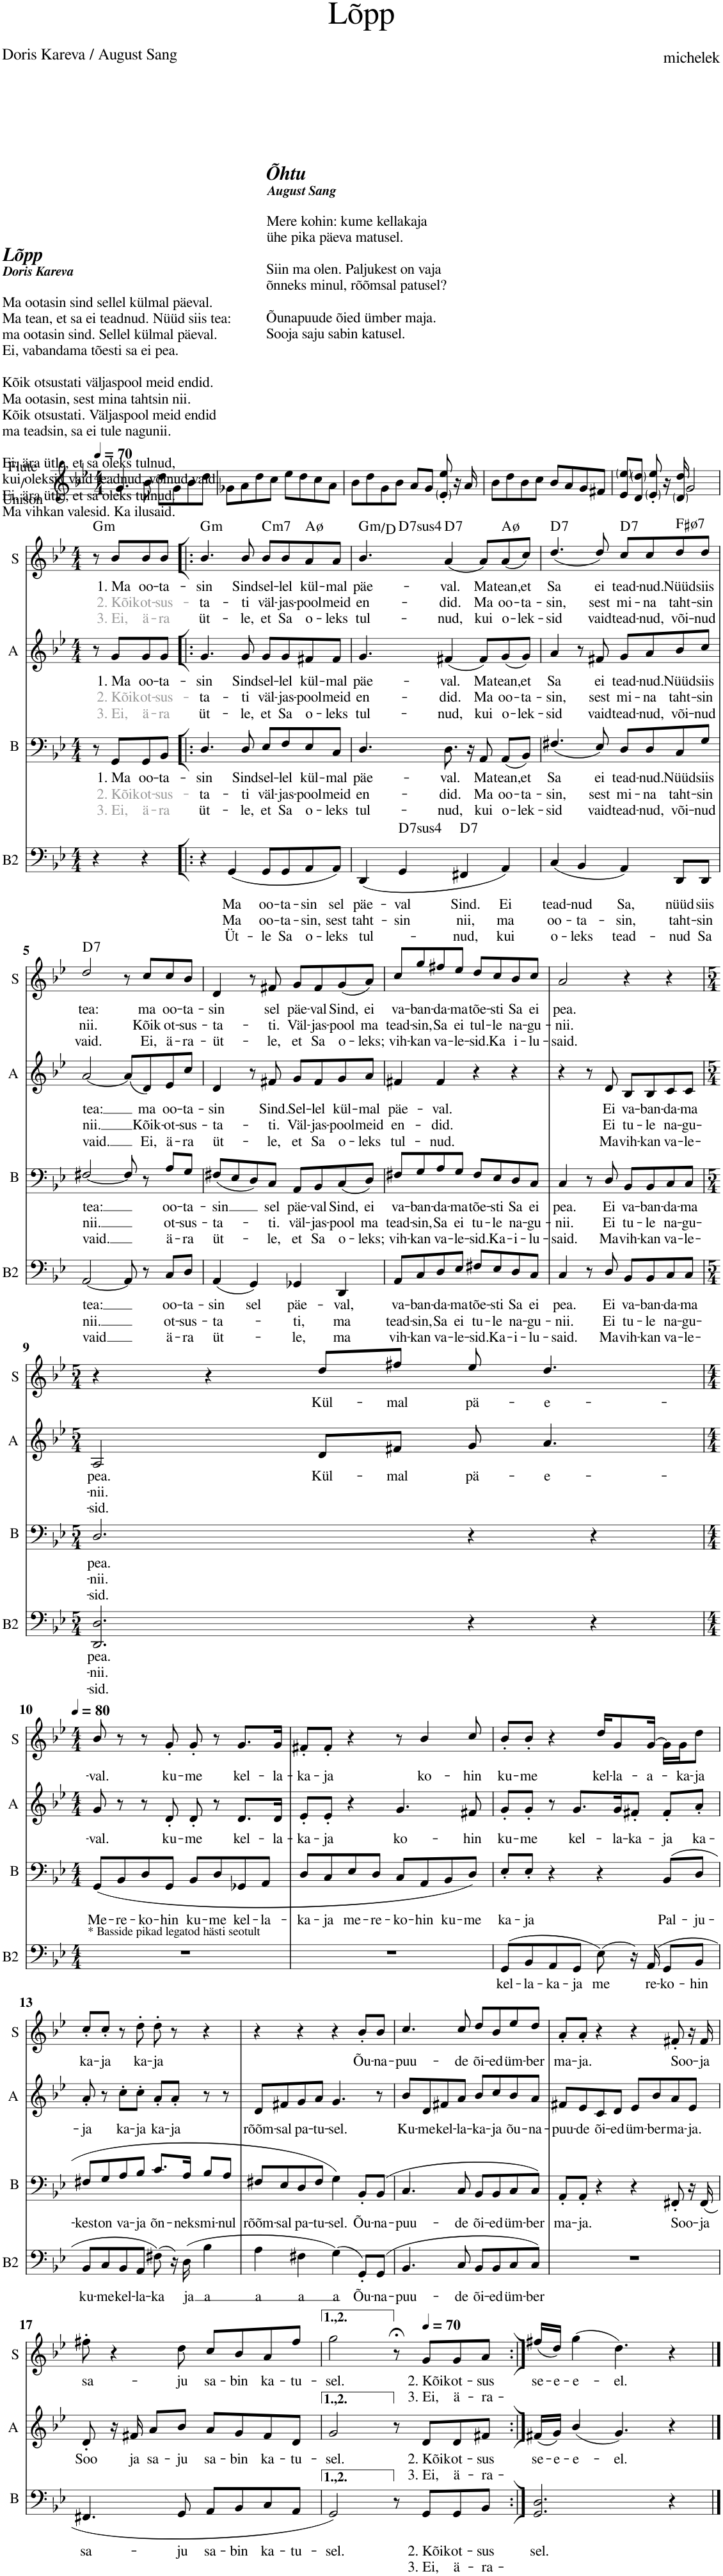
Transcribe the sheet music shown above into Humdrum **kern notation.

**kern	**text	**text	**text	**harte	**kern	**text	**text	**text	**kern	**text	**text	**text	**kern	**text	**text	**text	**harte
*part4	*part4	*part4	*part4	*part4	*part3	*part3	*part3	*part3	*part2	*part2	*part2	*part2	*part1	*part1	*part1	*part1	*part1
*staff4	*staff4	*staff4	*staff4	*	*staff3	*staff3	*staff3	*staff3	*staff2	*staff2	*staff2	*staff2	*staff1	*staff1	*staff1	*staff1	*
*I"B2	*	*	*	*	*I"B	*	*	*	*I"A	*	*	*	*I"Flute / Unison	*	*	*	*
*I'B2	*	*	*	*	*I'B	*	*	*	*I'A	*	*	*	*	*	*	*	*
*stria5	*	*	*	*	*stria5	*	*	*	*stria5	*	*	*	*	*	*	*	*
*clefF4	*	*	*	*	*clefF4	*	*	*	*clefG2	*	*	*	*clefG2	*	*	*	*
*	*	*	*	*	*	*	*	*	*Trd1c2	*	*	*	*	*	*	*	*
*k[b-e-]	*	*	*	*	*k[b-e-]	*	*	*	*k[b-e-]	*	*	*	*k[b-e-]	*	*	*	*
*M4/4	*	*	*	*	*M4/4	*	*	*	*M4/4	*	*	*	*M4/4	*	*	*	*
*MM70	*	*	*	*	*MM70	*	*	*	*MM70	*	*	*	*MM70	*	*	*	*
=1	=1	=1	=1	=1	=1	=1	=1	=1	=1	=1	=1	=1	=1	=1	=1	=1	=1
1r	.	.	.	.	1r	.	.	.	1r	.	.	.	4.g/	.	.	.	.
.	.	.	.	.	.	.	.	.	.	.	.	.	8b-\	.	.	.	.
.	.	.	.	.	.	.	.	.	.	.	.	.	8dd\L	.	.	.	.
.	.	.	.	.	.	.	.	.	.	.	.	.	8g\	.	.	.	.
.	.	.	.	.	.	.	.	.	.	.	.	.	8b-\	.	.	.	.
.	.	.	.	.	.	.	.	.	.	.	.	.	8dd\J	.	.	.	.
=2	=2	=2	=2	=2	=2	=2	=2	=2	=2	=2	=2	=2	=2	=2	=2	=2	=2
1r	.	.	.	.	1r	.	.	.	1r	.	.	.	8g-X\L	.	.	.	.
.	.	.	.	.	.	.	.	.	.	.	.	.	8a\	.	.	.	.
.	.	.	.	.	.	.	.	.	.	.	.	.	8dd\	.	.	.	.
.	.	.	.	.	.	.	.	.	.	.	.	.	8cc\J	.	.	.	.
.	.	.	.	.	.	.	.	.	.	.	.	.	8ee-\L	.	.	.	.
.	.	.	.	.	.	.	.	.	.	.	.	.	8dd\	.	.	.	.
.	.	.	.	.	.	.	.	.	.	.	.	.	8cc\	.	.	.	.
.	.	.	.	.	.	.	.	.	.	.	.	.	8a\J	.	.	.	.
=3	=3	=3	=3	=3	=3	=3	=3	=3	=3	=3	=3	=3	=3	=3	=3	=3	=3
1r	.	.	.	.	1r	.	.	.	1r	.	.	.	8b-\L	.	.	.	.
.	.	.	.	.	.	.	.	.	.	.	.	.	8dd\	.	.	.	.
.	.	.	.	.	.	.	.	.	.	.	.	.	8g\	.	.	.	.
.	.	.	.	.	.	.	.	.	.	.	.	.	8b-\J	.	.	.	.
.	.	.	.	.	.	.	.	.	.	.	.	.	8a/L	.	.	.	.
.	.	.	.	.	.	.	.	.	.	.	.	.	8g/J	.	.	.	.
.	.	.	.	.	.	.	.	.	.	.	.	.	8e-/' 8ee-/'	.	.	.	.
.	.	.	.	.	.	.	.	.	.	.	.	.	16r	.	.	.	.
.	.	.	.	.	.	.	.	.	.	.	.	.	16a/	.	.	.	.
=4	=4	=4	=4	=4	=4	=4	=4	=4	=4	=4	=4	=4	=4	=4	=4	=4	=4
1r	.	.	.	.	1r	.	.	.	1r	.	.	.	8b-\L	.	.	.	.
.	.	.	.	.	.	.	.	.	.	.	.	.	8dd\	.	.	.	.
.	.	.	.	.	.	.	.	.	.	.	.	.	8b-\	.	.	.	.
.	.	.	.	.	.	.	.	.	.	.	.	.	8cc\J	.	.	.	.
.	.	.	.	.	.	.	.	.	.	.	.	.	8b-/L	.	.	.	.
.	.	.	.	.	.	.	.	.	.	.	.	.	8a/	.	.	.	.
.	.	.	.	.	.	.	.	.	.	.	.	.	8g/	.	.	.	.
.	.	.	.	.	.	.	.	.	.	.	.	.	8f#X/J	.	.	.	.
=5	=5	=5	=5	=5	=5	=5	=5	=5	=5	=5	=5	=5	=5	=5	=5	=5	=5
1r	.	.	.	.	1r	.	.	.	1r	.	.	.	8e-/ 8ee-/L	.	.	.	.
.	.	.	.	.	.	.	.	.	.	.	.	.	8d/ 8dd/J	.	.	.	.
.	.	.	.	.	.	.	.	.	.	.	.	.	8e-/' 8ee-/'	.	.	.	.
.	.	.	.	.	.	.	.	.	.	.	.	.	16r	.	.	.	.
.	.	.	.	.	.	.	.	.	.	.	.	.	16d/ 16dd/	.	.	.	.
.	.	.	.	.	.	.	.	.	.	.	.	.	2g/	.	.	.	.
!!LO:LB:g=z
=1	=1	=1	=1	=1	=1	=1	=1	=1	=1	=1	=1	=1	=1	=1	=1	=1	=1
*M4/4	*	*	*	*	*M4/4	*	*	*	*M4/4	*	*	*	*M4/4	*	*	*	*
!	!	!	!	!	!	!	!	!	!	!	!	!	!	!	!	!	!LO:H:kt=m
4r	.	.	.	.	8r	.	.	.	8r	.	.	.	8r	.	.	.	G:min
!	!	!	!	!	!	!LO:LY:b	!LO:LY:b:color=#999999	!LO:LY:b:color=#999999	!	!LO:LY:b	!LO:LY:b:color=#999999	!LO:LY:b:color=#999999	!	!LO:LY:b	!LO:LY:b:color=#999999	!LO:LY:b:color=#999999	!
.	.	.	.	.	8GG/L	1. Ma	2. Kõik	3. Ei,	8g/L	1. Ma	2. Kõik	3. Ei,	8b-/L	1. Ma	2. Kõik	3. Ei,	.
!	!	!	!	!	!	!LO:LY:b	!LO:LY:b:color=#999999	!LO:LY:b:color=#999999	!	!LO:LY:b	!LO:LY:b:color=#999999	!LO:LY:b:color=#999999	!	!LO:LY:b	!LO:LY:b:color=#999999	!LO:LY:b:color=#999999	!
4r	.	.	.	.	8GG/	oo-	ot-	ä-	8g/	oo-	ot-	ä-	8b-/	oo-	ot-	ä-	.
!	!	!	!	!	!	!LO:LY:b	!LO:LY:b:color=#999999	!LO:LY:b:color=#999999	!	!LO:LY:b	!LO:LY:b:color=#999999	!LO:LY:b:color=#999999	!	!LO:LY:b	!LO:LY:b:color=#999999	!LO:LY:b:color=#999999	!
.	.	.	.	.	8BB-/J	-ta-	-sus-	-ra	8g/J	-ta-	-sus-	-ra	8b-/J	-ta-	-sus-	-ra	.
=2!|:	=2!|:	=2!|:	=2!|:	=2!|:	=2!|:	=2!|:	=2!|:	=2!|:	=2!|:	=2!|:	=2!|:	=2!|:	=2!|:	=2!|:	=2!|:	=2!|:	=2!|:
!	!	!	!	!	!	!LO:LY:b	!LO:LY:b	!LO:LY:b	!	!LO:LY:b	!LO:LY:b	!LO:LY:b	!	!LO:LY:b	!LO:LY:b	!LO:LY:b	!LO:H:kt=m
4r	.	.	.	.	4.D/	-sin	-ta-	üt-	4.g/	-sin	-ta-	üt-	4.b-/	-sin	-ta-	üt-	G:min
!	!LO:LY:b	!LO:LY:b	!LO:LY:b	!	!	!	!	!	!	!	!	!	!	!	!	!	!
(4GG/	Ma	-Ma	Üt-	.	.	.	.	.	.	.	.	.	.	.	.	.	.
!	!	!	!	!	!	!LO:LY:b	!LO:LY:b	!LO:LY:b	!	!LO:LY:b	!LO:LY:b	!LO:LY:b	!	!LO:LY:b	!LO:LY:b	!LO:LY:b	!
.	.	.	.	.	8D/	Sind	-ti	-le,	8g/	Sind	-ti	-le,	8b-/	Sind	-ti	-le,	.
!	!LO:LY:b	!LO:LY:b	!LO:LY:b	!	!	!LO:LY:b	!LO:LY:b	!LO:LY:b	!	!LO:LY:b	!LO:LY:b	!LO:LY:b	!	!LO:LY:b	!LO:LY:b	!LO:LY:b	!LO:H:kt=m7
8GG/L	oo-	oo-	-le	.	8E-/L	sel-	väl-	et	8g/L	sel-	väl-	et	8b-/L	sel-	väl-	et	C:min7
!	!LO:LY:b	!LO:LY:b	!LO:LY:b	!	!	!LO:LY:b	!LO:LY:b	!LO:LY:b	!	!LO:LY:b	!LO:LY:b	!LO:LY:b	!	!LO:LY:b	!LO:LY:b	!LO:LY:b	!
8GG/	-ta-	-ta-	Sa	.	8F/	-lel	-jas-	Sa	8g/	-lel	-jas-	Sa	8b-/	-lel	-jas-	Sa	.
!	!LO:LY:b	!LO:LY:b	!LO:LY:b	!	!	!LO:LY:b	!LO:LY:b	!LO:LY:b	!	!LO:LY:b	!LO:LY:b	!LO:LY:b	!	!LO:LY:b	!LO:LY:b	!LO:LY:b	!
8AA/	-sin	-sin,	o-	.	8E-/	kül-	-pool	o-	8f#X/	kül-	-pool	o-	8a/	kül-	-pool	o-	A:hdim7
!	!LO:LY:b	!LO:LY:b	!LO:LY:b	!	!	!LO:LY:b	!LO:LY:b	!LO:LY:b	!	!LO:LY:b	!LO:LY:b	!LO:LY:b	!	!LO:LY:b	!LO:LY:b	!LO:LY:b	!
8AA/J)	sel	sest	-leks	.	8C/J	-mal	meid	-leks	8f#/J	-mal	meid	-leks	8a/J	-mal	meid	-leks	.
=3	=3	=3	=3	=3	=3	=3	=3	=3	=3	=3	=3	=3	=3	=3	=3	=3	=3
!	!LO:LY:b	!LO:LY:b	!LO:LY:b	!	!	!LO:LY:b	!LO:LY:b	!LO:LY:b	!	!LO:LY:b	!LO:LY:b	!LO:LY:b	!	!LO:LY:b	!LO:LY:b	!LO:LY:b	!LO:H:kt=m
*	*	*	*	*	*	*	*	*	*	*	*	*	*^	*	*	*	*
(4DD/	päe-	taht-	tul-	.	4.D/	päe-	en-	tul-	4.g/	päe-	en-	tul-	4.b-/	4ryy	päe-	en-	tul-	G:min/5
!	!LO:LY:b	!LO:LY:b	!	!LO:H:kt=74	!	!	!	!	!	!	!	!	!	!	!	!	!	!LO:H:kt=74
4GG/	-val	-sin	.	D:sus4(7)	.	.	.	.	.	.	.	.	.	2.ryy	.	.	.	D:sus4(7)
!	!	!	!	!	!	!LO:LY:b	!LO:LY:b	!LO:LY:b	!	!LO:LY:b	!LO:LY:b	!LO:LY:b	!	!	!LO:LY:b	!LO:LY:b	!LO:LY:b	!LO:H:kt=7
.	.	.	.	.	8.D\	-val.	-did.	-nud,	(4f#X/	-val.	-did.	-nud,	(4a/	.	-val.	-did.	-nud,	D:7
!	!LO:LY:b	!LO:LY:b	!LO:LY:b	!LO:H:kt=7	!	!	!	!	!	!	!	!	!	!	!	!	!	!
4FF#X/	Sind.	nii,	-nud,	D:7	.	.	.	.	.	.	.	.	.	.	.	.	.	.
.	.	.	.	.	16r	.	.	.	.	.	.	.	.	.	.	.	.	.
!	!	!	!	!	!	!LO:LY:b	!LO:LY:b	!LO:LY:b	!	!LO:LY:b	!LO:LY:b	!LO:LY:b	!	!	!LO:LY:b	!LO:LY:b	!LO:LY:b	!
.	.	.	.	.	8AA/	Ma	Ma	kui	8f#/L)	Ma	Ma	kui	8a/L)	.	Ma	Ma	kui	.
!	!LO:LY:b	!LO:LY:b	!LO:LY:b	!	!	!LO:LY:b	!LO:LY:b	!LO:LY:b	!	!LO:LY:b	!LO:LY:b	!LO:LY:b	!	!	!LO:LY:b	!LO:LY:b	!LO:LY:b	!
4AA/)	Ei	ma	kui	.	(8AA/L	tean,	oo-	o-	(8g/	tean,	oo-	o-	(8a/	.	tean,	oo-	o-	A:hdim7
!	!	!	!	!	!	!LO:LY:b	!LO:LY:b	!LO:LY:b	!	!LO:LY:b	!LO:LY:b	!LO:LY:b	!	!	!LO:LY:b	!LO:LY:b	!LO:LY:b	!
.	.	.	.	.	8BB-/J)	et	-ta-	-lek-	8g/J)	et	-ta-	-lek-	8cc/J)	.	et	-ta-	-lek-	.
=4	=4	=4	=4	=4	=4	=4	=4	=4	=4	=4	=4	=4	=4	=4	=4	=4	=4	=4
!	!LO:LY:b	!LO:LY:b	!LO:LY:b	!	!	!LO:LY:b	!LO:LY:b	!LO:LY:b	!	!LO:LY:b	!LO:LY:b	!LO:LY:b	!	!	!LO:LY:b	!LO:LY:b	!LO:LY:b	!LO:H:kt=7
*	*	*	*	*	*	*	*	*	*	*	*	*	*v	*v	*	*	*	*
(4C/	tead-	oo-	o-	.	(4.F#X/	Sa	-sin,	-sid	4a/	Sa	-sin,	-sid	(4.dd/	Sa	-sin,	-sid	D:7
!	!LO:LY:b	!LO:LY:b	!LO:LY:b	!	!	!	!	!	!	!	!	!	!	!	!	!	!
4BB-/	-nud	-ta-	-leks	.	.	.	.	.	8r	.	.	.	.	.	.	.	.
!	!	!	!	!	!	!LO:LY:b	!LO:LY:b	!LO:LY:b	!	!LO:LY:b	!LO:LY:b	!LO:LY:b	!	!LO:LY:b	!LO:LY:b	!LO:LY:b	!
.	.	.	.	.	8E-/)	ei	sest	vaid	8f#X/	ei	sest	vaid	8dd/)	ei	sest	vaid	.
!	!LO:LY:b	!LO:LY:b	!LO:LY:b	!	!	!LO:LY:b	!LO:LY:b	!LO:LY:b	!	!LO:LY:b	!LO:LY:b	!LO:LY:b	!	!LO:LY:b	!LO:LY:b	!LO:LY:b	!LO:H:kt=7
4AA/)	Sa,	-sin,	tead-	.	8D/L	tead-	mi-	tead-	8g/L	tead-	mi-	tead-	8cc/L	tead-	mi-	tead-	D:7
!	!	!	!	!	!	!LO:LY:b	!LO:LY:b	!LO:LY:b	!	!LO:LY:b	!LO:LY:b	!LO:LY:b	!	!LO:LY:b	!LO:LY:b	!LO:LY:b	!
.	.	.	.	.	8D/	-nud.	-na	-nud,	8a/	-nud.	-na	-nud,	8cc/	-nud.	-na	-nud,	.
!	!LO:LY:b	!LO:LY:b	!LO:LY:b	!	!	!LO:LY:b	!LO:LY:b	!LO:LY:b	!	!LO:LY:b	!LO:LY:b	!LO:LY:b	!	!LO:LY:b	!LO:LY:b	!LO:LY:b	!LO:H:kt=7
8DD/L	nüüd	taht-	-nud	.	8C/	Nüüd	taht-	või-	8b-/	Nüüd	taht-	või-	8dd/	Nüüd	taht-	või-	F#:hdim7
!	!LO:LY:b	!LO:LY:b	!LO:LY:b	!	!	!LO:LY:b	!LO:LY:b	!LO:LY:b	!	!LO:LY:b	!LO:LY:b	!LO:LY:b	!	!LO:LY:b	!LO:LY:b	!LO:LY:b	!
8DD/J	siis	-sin	Sa	.	8G/J	siis	-sin	-nud	8cc/J	siis	-sin	-nud	8dd/J	siis	-sin	-nud	.
!!LO:LB:g=z
=5	=5	=5	=5	=5	=5	=5	=5	=5	=5	=5	=5	=5	=5	=5	=5	=5	=5
!	!LO:LY:b	!LO:LY:b	!LO:LY:b	!	!	!LO:LY:b	!LO:LY:b	!LO:LY:b	!	!LO:LY:b	!LO:LY:b	!LO:LY:b	!	!LO:LY:b	!LO:LY:b	!LO:LY:b	!LO:H:kt=7
[2AA/	tea:	nii.	vaid	.	[2F#X/	tea:	nii.	vaid.	[2a/	tea:	nii.	vaid.	2dd/	tea:	nii.	vaid.	D:7
8AA/]	.	.	.	.	8F#/]	.	.	.	(8a/L]	.	.	.	8r	.	.	.	.
!	!	!	!	!	!	!	!	!	!	!LO:LY:b	!LO:LY:b	!LO:LY:b	!	!LO:LY:b	!LO:LY:b	!LO:LY:b	!
8r	.	.	.	.	8r	.	.	.	8d/)	ma	Kõik-	Ei,	8cc/L	ma	Kõik	Ei,	.
!	!LO:LY:b	!LO:LY:b	!LO:LY:b	!	!	!LO:LY:b	!LO:LY:b	!LO:LY:b	!	!LO:LY:b	!LO:LY:b	!LO:LY:b	!	!LO:LY:b	!LO:LY:b	!LO:LY:b	!
8C/L	oo-	ot-	ä-	.	8A/L	oo-	ot-	ä-	8e-/	oo-	-ot-	ä-	8cc/	oo-	ot-	ä-	.
!	!LO:LY:b	!LO:LY:b	!LO:LY:b	!	!	!LO:LY:b	!LO:LY:b	!LO:LY:b	!	!LO:LY:b	!LO:LY:b	!LO:LY:b	!	!LO:LY:b	!LO:LY:b	!LO:LY:b	!
8D/J	-ta-	-sus-	-ra	.	8G/J	-ta-	-sus-	-ra	8cc/J	-ta-	-sus-	-ra	8b-/J	-ta-	-sus-	-ra-	.
=6	=6	=6	=6	=6	=6	=6	=6	=6	=6	=6	=6	=6	=6	=6	=6	=6	=6
!	!LO:LY:b	!LO:LY:b	!LO:LY:b	!	!	!LO:LY:b	!LO:LY:b	!LO:LY:b	!	!LO:LY:b	!LO:LY:b	!LO:LY:b	!	!LO:LY:b	!LO:LY:b	!LO:LY:b	!
(4AA/	-sin	-ta-	-üt-	.	(8F#X/L	-sin	-ta-	-üt-	4d/	-sin	-ta-	üt-	4d/	-sin	-ta-	-üt-	.
.	.	.	.	.	8E-/	.	.	.	.	.	.	.	.	.	.	.	.
!	!LO:LY:b	!	!	!	!	!	!	!	!	!	!	!	!	!	!	!	!
4GG/)	sel	.	.	.	8D/)	.	.	.	8r	.	.	.	8r	.	.	.	.
!	!	!	!	!	!	!LO:LY:b	!LO:LY:b	!LO:LY:b	!	!LO:LY:b	!LO:LY:b	!LO:LY:b	!	!LO:LY:b	!LO:LY:b	!LO:LY:b	!
.	.	.	.	.	8C/J	sel	-ti.	-le,	8f#X/	Sind.	-ti.	-le,	8f#X/	sel	-ti.	-le,	.
!	!LO:LY:b	!LO:LY:b	!LO:LY:b	!	!	!LO:LY:b	!LO:LY:b	!LO:LY:b	!	!LO:LY:b	!LO:LY:b	!LO:LY:b	!	!LO:LY:b	!LO:LY:b	!LO:LY:b	!
4GG-X/	päe-	ti,	le,	.	8AA/L	päe-	väl-	et	8g/L	Sel-	Väl-	et	8g/L	päe-	Väl-	et	.
!	!	!	!	!	!	!LO:LY:b	!LO:LY:b	!LO:LY:b	!	!LO:LY:b	!LO:LY:b	!LO:LY:b	!	!LO:LY:b	!LO:LY:b	!LO:LY:b	!
.	.	.	.	.	8BB-/	-val	-jas-	Sa	8f#/	-lel	-jas-	Sa	8f#/	-val	-jas-	Sa	.
!	!LO:LY:b	!LO:LY:b	!LO:LY:b	!	!	!LO:LY:b	!LO:LY:b	!LO:LY:b	!	!LO:LY:b	!LO:LY:b	!LO:LY:b	!	!LO:LY:b	!LO:LY:b	!LO:LY:b	!
4DD/	val,	ma	ma	.	(8C/	Sind,	-pool	o-	8g/	kül-	-pool	o-	(8g/	Sind,	-pool	o-	.
!	!	!	!	!	!	!LO:LY:b	!LO:LY:b	!LO:LY:b	!	!LO:LY:b	!LO:LY:b	!LO:LY:b	!	!LO:LY:b	!LO:LY:b	!LO:LY:b	!
.	.	.	.	.	8D/J)	ei	ma	-leks;	8a/J	-mal	meid	-leks	8a/J)	ei	ma	-leks;	.
=7	=7	=7	=7	=7	=7	=7	=7	=7	=7	=7	=7	=7	=7	=7	=7	=7	=7
!	!LO:LY:b	!LO:LY:b	!LO:LY:b	!	!	!LO:LY:b	!LO:LY:b	!LO:LY:b	!	!LO:LY:b	!LO:LY:b	!LO:LY:b	!	!LO:LY:b	!LO:LY:b	!LO:LY:b	!
8AA/L	va-	tead-	vih-	.	8F#X/L	va-	tead-	vih-	4f#X/	päe-	en-	tul-	8cc/L	va-	tead-	vih-	.
!	!LO:LY:b	!LO:LY:b	!LO:LY:b	!	!	!LO:LY:b	!LO:LY:b	!LO:LY:b	!	!	!	!	!	!LO:LY:b	!LO:LY:b	!LO:LY:b	!
8C/	-ban-	-sin,	-kan	.	8G/	-ban-	-sin,	-kan	.	.	.	.	8gg/	-ban-	-sin,	-kan	.
!	!LO:LY:b	!LO:LY:b	!LO:LY:b	!	!	!LO:LY:b	!LO:LY:b	!LO:LY:b	!	!LO:LY:b	!LO:LY:b	!LO:LY:b	!	!LO:LY:b	!LO:LY:b	!LO:LY:b	!
8D/	-da-	Sa	va-	.	8A/	-da-	Sa	va-	4f#/	-val.	did.	-nud.	8ff#X/	-da-	Sa	va-	.
!	!LO:LY:b	!LO:LY:b	!LO:LY:b	!	!	!LO:LY:b	!LO:LY:b	!LO:LY:b	!	!	!	!	!	!LO:LY:b	!LO:LY:b	!LO:LY:b	!
8E-/J	-ma	ei	-le-	.	8G/J	-ma	ei	-le-	.	.	.	.	8ee-/J	-ma	ei	-le-	.
!	!LO:LY:b	!LO:LY:b	!LO:LY:b	!	!	!LO:LY:b	!LO:LY:b	!LO:LY:b	!	!	!	!	!	!LO:LY:b	!LO:LY:b	!LO:LY:b	!
8F#X/L	tõe-	tu-	-sid.	.	8F#/L	tõe-	tu-	-sid.	4r	.	.	.	8dd/L	tõe-	tul-	-sid.	.
!	!LO:LY:b	!LO:LY:b	!LO:LY:b	!	!	!LO:LY:b	!LO:LY:b	!LO:LY:b	!	!	!	!	!	!LO:LY:b	!LO:LY:b	!LO:LY:b	!
8E-/	-sti	-le	Ka-	.	8E-/	-sti	-le	Ka-	.	.	.	.	8cc/	-sti	-le	Ka	.
!	!LO:LY:b	!LO:LY:b	!LO:LY:b	!	!	!LO:LY:b	!LO:LY:b	!LO:LY:b	!	!	!	!	!	!LO:LY:b	!LO:LY:b	!LO:LY:b	!
8D/	Sa	na-	-i-	.	8D/	Sa	na-	-i-	4r	.	.	.	8b-/	Sa	na-	i-	.
!	!LO:LY:b	!LO:LY:b	!LO:LY:b	!	!	!LO:LY:b	!LO:LY:b	!LO:LY:b	!	!	!	!	!	!LO:LY:b	!LO:LY:b	!LO:LY:b	!
8C/J	ei	-gu-	-lu-	.	8C/J	ei	-gu-	-lu-	.	.	.	.	8cc/J	ei	-gu-	-lu-	.
=8	=8	=8	=8	=8	=8	=8	=8	=8	=8	=8	=8	=8	=8	=8	=8	=8	=8
!	!LO:LY:b	!LO:LY:b	!LO:LY:b	!	!	!LO:LY:b	!LO:LY:b	!LO:LY:b	!	!	!	!	!	!LO:LY:b	!LO:LY:b	!LO:LY:b	!
4C/	pea.	-nii.	-said.	.	4C/	pea.	-nii.	-said.	4r	.	.	.	2a/	pea.	-nii.	-said.	.
8r	.	.	.	.	8r	.	.	.	8r	.	.	.	.	.	.	.	.
!	!LO:LY:b	!LO:LY:b	!LO:LY:b	!	!	!LO:LY:b	!LO:LY:b	!LO:LY:b	!	!LO:LY:b	!LO:LY:b	!LO:LY:b	!	!	!	!	!
8D/	Ei	Ei	Ma	.	8D/	Ei	Ei	Ma	8d/	Ei	Ei	Ma	.	.	.	.	.
!	!LO:LY:b	!LO:LY:b	!LO:LY:b	!	!	!LO:LY:b	!LO:LY:b	!LO:LY:b	!	!LO:LY:b	!LO:LY:b	!LO:LY:b	!	!	!	!	!
8BB-/L	va-	tu-	vih-	.	8BB-/L	va-	tu-	vih-	8B-/L	va-	tu-	vih-	4r	.	.	.	.
!	!LO:LY:b	!LO:LY:b	!LO:LY:b	!	!	!LO:LY:b	!LO:LY:b	!LO:LY:b	!	!LO:LY:b	!LO:LY:b	!LO:LY:b	!	!	!	!	!
8BB-/	-ban-	-le	-kan	.	8BB-/	-ban-	-le	-kan	8B-/	-ban-	-le	-kan	.	.	.	.	.
!	!LO:LY:b	!LO:LY:b	!LO:LY:b	!	!	!LO:LY:b	!LO:LY:b	!LO:LY:b	!	!LO:LY:b	!LO:LY:b	!LO:LY:b	!	!	!	!	!
8C/	-da-	na-	va-	.	8C/	-da-	na-	va-	8c/	-da-	na-	va-	4r	.	.	.	.
!	!LO:LY:b	!LO:LY:b	!LO:LY:b	!	!	!LO:LY:b	!LO:LY:b	!LO:LY:b	!	!LO:LY:b	!LO:LY:b	!LO:LY:b	!	!	!	!	!
8C/J	-ma	-gu-	-le-	.	8C/J	-ma	-gu-	-le-	8c/J	-ma	-gu-	-le-	.	.	.	.	.
!!LO:LB:g=z
=9	=9	=9	=9	=9	=9	=9	=9	=9	=9	=9	=9	=9	=9	=9	=9	=9	=9
*M5/4	*	*	*	*	*M5/4	*	*	*	*M5/4	*	*	*	*M5/4	*	*	*	*
!	!LO:LY:b	!LO:LY:b	!LO:LY:b	!	!	!LO:LY:b	!LO:LY:b	!LO:LY:b	!	!LO:LY:b	!LO:LY:b	!LO:LY:b	!	!	!	!	!
2.DD/ 2.D/	pea.	-nii.	-sid.	.	2.D/	pea.	-nii.	-sid.	2A/	pea.	-nii.	-sid.	4r	.	.	.	.
.	.	.	.	.	.	.	.	.	.	.	.	.	4r	.	.	.	.
!	!	!	!	!	!	!	!	!	!	!LO:LY:b	!	!	!	!LO:LY:b	!	!	!
.	.	.	.	.	.	.	.	.	8d/L	Kül-	.	.	8dd/L	Kül-	.	.	.
!	!	!	!	!	!	!	!	!	!	!LO:LY:b	!	!	!	!LO:LY:b	!	!	!
.	.	.	.	.	.	.	.	.	8f#X/J	-mal	.	.	8ff#X/J	-mal	.	.	.
!	!	!	!	!	!	!	!	!	!	!LO:LY:b	!	!	!	!LO:LY:b	!	!	!
4r	.	.	.	.	4r	.	.	.	8g/	pä-	.	.	8ee-/	pä-	.	.	.
!	!	!	!	!	!	!	!	!	!	!LO:LY:b	!	!	!	!LO:LY:b	!	!	!
.	.	.	.	.	.	.	.	.	4.a/	-e-	.	.	4.dd/	-e-	.	.	.
4r	.	.	.	.	4r	.	.	.	.	.	.	.	.	.	.	.	.
!!LO:LB:g=z
=10	=10	=10	=10	=10	=10	=10	=10	=10	=10	=10	=10	=10	=10	=10	=10	=10	=10
*M4/4	*	*	*	*	*M4/4	*	*	*	*M4/4	*	*	*	*M4/4	*	*	*	*
*	*	*	*	*	*	*	*	*	*	*	*	*	*MM80	*	*	*	*
!	!	!	!	!	!LO:TX:b:t=* Basside pikad legatod hästi seotult	!	!	!	!	!	!	!	!	!	!	!	!
!	!	!	!	!	!	!LO:LY:b	!	!	!	!LO:LY:b	!	!	!	!LO:LY:b	!	!	!
1r	.	.	.	.	(8GG/L	Me-	.	.	8g/	-val.	.	.	8b-/	-val.	.	.	.
!	!	!	!	!	!	!LO:LY:b	!	!	!	!	!	!	!	!	!	!	!
.	.	.	.	.	8BB-/	-re-	.	.	8r	.	.	.	8r	.	.	.	.
!	!	!	!	!	!	!LO:LY:b	!	!	!	!	!	!	!	!	!	!	!
.	.	.	.	.	8D/	-ko-	.	.	8r	.	.	.	8r	.	.	.	.
!	!	!	!	!	!	!LO:LY:b	!	!	!	!LO:LY:b	!	!	!	!LO:LY:b	!	!	!
.	.	.	.	.	8GG/J	-hin	.	.	8d'/	ku-	.	.	8g'/	ku-	.	.	.
!	!	!	!	!	!	!LO:LY:b	!	!	!	!LO:LY:b	!	!	!	!LO:LY:b	!	!	!
.	.	.	.	.	8BB-/L	ku-	.	.	8d'/	-me	.	.	8g'/	-me	.	.	.
!	!	!	!	!	!	!LO:LY:b	!	!	!	!	!	!	!	!	!	!	!
.	.	.	.	.	8D/	-me	.	.	8r	.	.	.	8r	.	.	.	.
!	!	!	!	!	!	!LO:LY:b	!	!	!	!LO:LY:b	!	!	!	!LO:LY:b	!	!	!
.	.	.	.	.	8GG-X/	kel-	.	.	8.d/L	kel-	.	.	8.g/L	kel-	.	.	.
!	!	!	!	!	!	!LO:LY:b	!	!	!	!	!	!	!	!	!	!	!
.	.	.	.	.	8AA/J	-la-	.	.	.	.	.	.	.	.	.	.	.
!	!	!	!	!	!	!	!	!	!	!LO:LY:b	!	!	!	!LO:LY:b	!	!	!
.	.	.	.	.	.	.	.	.	16d/Jk	-la-	.	.	16g/Jk	-la-	.	.	.
=11	=11	=11	=11	=11	=11	=11	=11	=11	=11	=11	=11	=11	=11	=11	=11	=11	=11
!	!	!	!	!	!	!LO:LY:b	!	!	!	!LO:LY:b	!	!	!	!LO:LY:b	!	!	!
1r	.	.	.	.	8D/L	-ka-	.	.	8e-'/L	-ka-	.	.	8f#X'/L	-ka-	.	.	.
!	!	!	!	!	!	!LO:LY:b	!	!	!	!LO:LY:b	!	!	!	!LO:LY:b	!	!	!
.	.	.	.	.	8C/	-ja	.	.	8e-'/J	-ja	.	.	8f#'/J	-ja	.	.	.
!	!	!	!	!	!	!LO:LY:b	!	!	!	!	!	!	!	!	!	!	!
.	.	.	.	.	8E-/	me-	.	.	4r	.	.	.	4r	.	.	.	.
!	!	!	!	!	!	!LO:LY:b	!	!	!	!	!	!	!	!	!	!	!
.	.	.	.	.	8D/J	-re-	.	.	.	.	.	.	.	.	.	.	.
!	!	!	!	!	!	!LO:LY:b	!	!	!	!LO:LY:b	!	!	!	!	!	!	!
.	.	.	.	.	8C/L	-ko-	.	.	4.g/	ko-	.	.	8r	.	.	.	.
!	!	!	!	!	!	!LO:LY:b	!	!	!	!	!	!	!	!LO:LY:b	!	!	!
.	.	.	.	.	8AA/	-hin	.	.	.	.	.	.	4b-/	ko-	.	.	.
!	!	!	!	!	!	!LO:LY:b	!	!	!	!	!	!	!	!	!	!	!
.	.	.	.	.	8BB-/	ku-	.	.	.	.	.	.	.	.	.	.	.
!	!	!	!	!	!	!LO:LY:b	!	!	!	!LO:LY:b	!	!	!	!LO:LY:b	!	!	!
.	.	.	.	.	8D/J)	-me	.	.	8f#X/	-hin	.	.	8cc/	-hin	.	.	.
=12	=12	=12	=12	=12	=12	=12	=12	=12	=12	=12	=12	=12	=12	=12	=12	=12	=12
!	!LO:LY:b	!	!	!	!	!LO:LY:b	!	!	!	!LO:LY:b	!	!	!	!LO:LY:b	!	!	!
(8GG/L	kel-	.	.	.	8E-'/L	ka-	.	.	8g'/L	ku-	.	.	8b-'/L	ku-	.	.	.
!	!LO:LY:b	!	!	!	!	!LO:LY:b	!	!	!	!LO:LY:b	!	!	!	!LO:LY:b	!	!	!
8BB-/	-la-	.	.	.	8E-'/J	-ja	.	.	8g'/J	-me	.	.	8b-'/J	-me	.	.	.
!	!LO:LY:b	!	!	!	!	!	!	!	!	!	!	!	!	!	!	!	!
8AA/	-ka-	.	.	.	4r	.	.	.	8r	.	.	.	4r	.	.	.	.
!	!LO:LY:b	!	!	!	!	!	!	!	!	!LO:LY:b	!	!	!	!	!	!	!
8GG/J	-ja	.	.	.	.	.	.	.	8.g/L	kel-	.	.	.	.	.	.	.
!	!LO:LY:b	!	!	!	!	!	!	!	!	!	!	!	!	!LO:LY:b	!	!	!
(8E-\)	me	.	.	.	4r	.	.	.	.	.	.	.	16dd/KL	kel-	.	.	.
!	!	!	!	!	!	!	!	!	!	!LO:LY:b	!	!	!	!LO:LY:b	!	!	!
.	.	.	.	.	.	.	.	.	16g/K	-la-	.	.	8g/	-la-	.	.	.
!	!	!	!	!	!	!	!	!	!	!LO:LY:b	!	!	!	!	!	!	!
16r)	.	.	.	.	.	.	.	.	8f#X'/J	-ka-	.	.	.	.	.	.	.
!	!LO:LY:b	!	!	!	!	!	!	!	!	!	!	!	!	!LO:LY:b	!	!	!
(>16AA/	re-	.	.	.	.	.	.	.	.	.	.	.	[16g/Jk	-a-	.	.	.
!	!LO:LY:b	!	!	!	!	!LO:LY:b	!	!	!	!LO:LY:b	!	!	!	!	!	!	!
8GG/L	-ko-	.	.	.	(8BB-/L	Pal-	.	.	8f#'/L	-ja	.	.	16g\LL]	.	.	.	.
!	!	!	!	!	!	!	!	!	!	!	!	!	!	!LO:LY:b	!	!	!
.	.	.	.	.	.	.	.	.	.	.	.	.	16g\J	-ka-	.	.	.
!	!LO:LY:b	!	!	!	!	!LO:LY:b	!	!	!	!LO:LY:b	!	!	!	!LO:LY:b	!	!	!
8BB-/J	-hin	.	.	.	8D/J	-ju-	.	.	8a'/J	ka-	.	.	8dd\J	-ja	.	.	.
!!LO:LB:g=z
=13	=13	=13	=13	=13	=13	=13	=13	=13	=13	=13	=13	=13	=13	=13	=13	=13	=13
!	!LO:LY:b	!	!	!	!	!LO:LY:b	!	!	!	!LO:LY:b	!	!	!	!LO:LY:b	!	!	!
8BB-/L	ku-	.	.	.	8F#X/L	-kest	.	.	8a'/	-ja	.	.	8cc'/L	ka-	.	.	.
!	!LO:LY:b	!	!	!	!	!LO:LY:b	!	!	!	!	!	!	!	!LO:LY:b	!	!	!
8C/	-me	.	.	.	8G/	on	.	.	8r	.	.	.	8cc'/J	-ja	.	.	.
!	!LO:LY:b	!	!	!	!	!LO:LY:b	!	!	!	!LO:LY:b	!	!	!	!	!	!	!
8BB-/	kel-	.	.	.	8A/	va-	.	.	8cc'\L	ka-	.	.	8r	.	.	.	.
!	!LO:LY:b	!	!	!	!	!LO:LY:b	!	!	!	!LO:LY:b	!	!	!	!LO:LY:b	!	!	!
8AA/J	-la-	.	.	.	8B-/J	-ja	.	.	8cc'\J	-ja	.	.	8dd'\	ka-	.	.	.
!	!LO:LY:b	!	!	!	!	!LO:LY:b	!	!	!	!LO:LY:b	!	!	!	!LO:LY:b	!	!	!
(8F#X\)	-ka	.	.	.	8.c/L	õn-	.	.	8a'/L	ka-	.	.	8dd'\	-ja	.	.	.
!	!	!	!	!	!	!	!	!	!	!LO:LY:b	!	!	!	!	!	!	!
16r)	.	.	.	.	.	.	.	.	8a'/J	-ja	.	.	8r	.	.	.	.
!	!LO:LY:b	!	!	!	!	!LO:LY:b	!	!	!	!	!	!	!	!	!	!	!
(16D\	ja	.	.	.	16A/Jk	-neks	.	.	.	.	.	.	.	.	.	.	.
!	!LO:LY:b	!	!	!	!	!LO:LY:b	!	!	!	!	!	!	!	!	!	!	!
4B-\	a	.	.	.	8B-/L	mi-	.	.	8r	.	.	.	4r	.	.	.	.
!	!	!	!	!	!	!LO:LY:b	!	!	!	!	!	!	!	!	!	!	!
.	.	.	.	.	8A/J	-nul	.	.	8r	.	.	.	.	.	.	.	.
=14	=14	=14	=14	=14	=14	=14	=14	=14	=14	=14	=14	=14	=14	=14	=14	=14	=14
!	!LO:LY:b	!	!	!	!	!LO:LY:b	!	!	!	!LO:LY:b	!	!	!	!	!	!	!
4A\	a	.	.	.	8F#X/L	rõõm-	.	.	8d/L	rõõm-	.	.	4r	.	.	.	.
!	!	!	!	!	!	!LO:LY:b	!	!	!	!LO:LY:b	!	!	!	!	!	!	!
.	.	.	.	.	8E-/	-sal	.	.	8f#X/	-sal	.	.	.	.	.	.	.
!	!LO:LY:b	!	!	!	!	!LO:LY:b	!	!	!	!LO:LY:b	!	!	!	!	!	!	!
4F#X\	a	.	.	.	8D/	pa-	.	.	8g/	pa-	.	.	4r	.	.	.	.
!	!	!	!	!	!	!LO:LY:b	!	!	!	!LO:LY:b	!	!	!	!	!	!	!
.	.	.	.	.	8F#/J	tu-	.	.	8a/J	-tu-	.	.	.	.	.	.	.
!	!LO:LY:b	!	!	!	!	!LO:LY:b	!	!	!	!LO:LY:b	!	!	!	!	!	!	!
(4G\)	a	.	.	.	4G\)	-sel.	.	.	4.g/	sel.	.	.	4r	.	.	.	.
!	!LO:LY:b	!	!	!	!	!LO:LY:b	!	!	!	!	!	!	!	!LO:LY:b	!	!	!
8GG'/L)	Õu-	.	.	.	8BB-'/L	Õu-	.	.	.	.	.	.	8b-'/L	Õu-	.	.	.
!	!LO:LY:b	!	!	!	!	!LO:LY:b	!	!	!	!	!	!	!	!LO:LY:b	!	!	!
(>8GG/J	-na-	.	.	.	(>8BB-/J	-na-	.	.	8r	.	.	.	8b-/J	-na-	.	.	.
=15	=15	=15	=15	=15	=15	=15	=15	=15	=15	=15	=15	=15	=15	=15	=15	=15	=15
!	!LO:LY:b	!	!	!	!	!LO:LY:b	!	!	!	!LO:LY:b	!	!	!	!LO:LY:b	!	!	!
4.BB-/	-puu-	.	.	.	4.C/	-puu-	.	.	8b-/L	Ku-	.	.	4.cc/	-puu-	.	.	.
!	!	!	!	!	!	!	!	!	!	!LO:LY:b	!	!	!	!	!	!	!
.	.	.	.	.	.	.	.	.	8d/	-me	.	.	.	.	.	.	.
!	!	!	!	!	!	!	!	!	!	!LO:LY:b	!	!	!	!	!	!	!
.	.	.	.	.	.	.	.	.	8f#X/	kel-	.	.	.	.	.	.	.
!	!LO:LY:b	!	!	!	!	!LO:LY:b	!	!	!	!LO:LY:b	!	!	!	!LO:LY:b	!	!	!
8C/	-de	.	.	.	8C/	-de	.	.	8a/J	-la-	.	.	8cc/	-de	.	.	.
!	!LO:LY:b	!	!	!	!	!LO:LY:b	!	!	!	!LO:LY:b	!	!	!	!LO:LY:b	!	!	!
8BB-/L	õi-	.	.	.	8BB-/L	õi-	.	.	8b-/L	-ka-	.	.	8dd/L	õi-	.	.	.
!	!LO:LY:b	!	!	!	!	!LO:LY:b	!	!	!	!LO:LY:b	!	!	!	!LO:LY:b	!	!	!
8BB-/	-ed	.	.	.	8BB-/	-ed	.	.	8cc/	-ja	.	.	8b-/	-ed	.	.	.
!	!LO:LY:b	!	!	!	!	!LO:LY:b	!	!	!	!LO:LY:b	!	!	!	!LO:LY:b	!	!	!
8C/	üm-	.	.	.	8C/	üm-	.	.	8b-/	õu-	.	.	8ee-/	üm-	.	.	.
!	!LO:LY:b	!	!	!	!	!LO:LY:b	!	!	!	!LO:LY:b	!	!	!	!LO:LY:b	!	!	!
8C/J)	-ber	.	.	.	8C/J)	-ber	.	.	8a/J	-na-	.	.	8dd/J	-ber	.	.	.
=16	=16	=16	=16	=16	=16	=16	=16	=16	=16	=16	=16	=16	=16	=16	=16	=16	=16
!	!	!	!	!	!	!LO:LY:b	!	!	!	!LO:LY:b	!	!	!	!LO:LY:b	!	!	!
1r	.	.	.	.	8AA'/L	ma-	.	.	8f#X/L	-puu-	.	.	8a'/L	ma-	.	.	.
!	!	!	!	!	!	!LO:LY:b	!	!	!	!LO:LY:b	!	!	!	!LO:LY:b	!	!	!
.	.	.	.	.	8AA'/J	-ja.	.	.	8e-/	-de	.	.	8a'/J	-ja.	.	.	.
!	!	!	!	!	!	!	!	!	!	!LO:LY:b	!	!	!	!	!	!	!
.	.	.	.	.	4r	.	.	.	8c/	õi-	.	.	4r	.	.	.	.
!	!	!	!	!	!	!	!	!	!	!LO:LY:b	!	!	!	!	!	!	!
.	.	.	.	.	.	.	.	.	8d/J	-ed	.	.	.	.	.	.	.
!	!	!	!	!	!	!	!	!	!	!LO:LY:b	!	!	!	!	!	!	!
.	.	.	.	.	4r	.	.	.	8e-/L	üm-	.	.	4r	.	.	.	.
!	!	!	!	!	!	!	!	!	!	!LO:LY:b	!	!	!	!	!	!	!
.	.	.	.	.	.	.	.	.	8b-/	-ber	.	.	.	.	.	.	.
!	!	!	!	!	!	!LO:LY:b	!	!	!	!LO:LY:b	!	!	!	!LO:LY:b	!	!	!
.	.	.	.	.	8FF#X'/	Soo-	.	.	8a/	ma-	.	.	8f#X'/	Soo-	.	.	.
!	!	!	!	!	!	!	!	!	!	!LO:LY:b	!	!	!	!	!	!	!
.	.	.	.	.	16r	.	.	.	8e-/J	-ja.	.	.	16r	.	.	.	.
!	!	!	!	!	!	!LO:LY:b	!	!	!	!	!	!	!	!LO:LY:b	!	!	!
.	.	.	.	.	(16FF#/	-ja	.	.	.	.	.	.	16f#/	-ja	.	.	.
!!LO:LB:g=z
=17	=17	=17	=17	=17	=17	=17	=17	=17	=17	=17	=17	=17	=17	=17	=17	=17	=17
!	!	!	!	!	!	!LO:LY:b	!	!	!	!LO:LY:b	!	!	!	!LO:LY:b	!	!	!
1r	.	.	.	.	4.FF#X/	sa-	.	.	8d'/	Soo	.	.	8ff#X'\	sa-	.	.	.
.	.	.	.	.	.	.	.	.	16r	.	.	.	4r	.	.	.	.
!	!	!	!	!	!	!	!	!	!	!LO:LY:b	!	!	!	!	!	!	!
.	.	.	.	.	.	.	.	.	16f#X/	ja	.	.	.	.	.	.	.
!	!	!	!	!	!	!	!	!	!	!LO:LY:b	!	!	!	!	!	!	!
.	.	.	.	.	.	.	.	.	8a/L	sa-	.	.	.	.	.	.	.
!	!	!	!	!	!	!LO:LY:b	!	!	!	!LO:LY:b	!	!	!	!LO:LY:b	!	!	!
.	.	.	.	.	8GG/	-ju	.	.	8b-/J	-ju	.	.	8dd\	-ju	.	.	.
!	!	!	!	!	!	!LO:LY:b	!	!	!	!LO:LY:b	!	!	!	!LO:LY:b	!	!	!
.	.	.	.	.	8AA/L	sa-	.	.	8a/L	sa-	.	.	8cc/L	-sa-	.	.	.
!	!	!	!	!	!	!LO:LY:b	!	!	!	!LO:LY:b	!	!	!	!LO:LY:b	!	!	!
.	.	.	.	.	8BB-/	-bin	.	.	8g/	-bin	.	.	8b-/	-bin	.	.	.
!	!	!	!	!	!	!LO:LY:b	!	!	!	!LO:LY:b	!	!	!	!LO:LY:b	!	!	!
.	.	.	.	.	8C/	ka-	.	.	8f#/	ka-	.	.	8a/	ka-	.	.	.
!	!	!	!	!	!	!LO:LY:b	!	!	!	!LO:LY:b	!	!	!	!LO:LY:b	!	!	!
.	.	.	.	.	8AA/J	-tu-	.	.	8d/J	-tu-	.	.	8ff#/J	-tu-	.	.	.
=18	=18	=18	=18	=18	=18	=18	=18	=18	=18	=18	=18	=18	=18	=18	=18	=18	=18
!	!	!	!	!	!	!LO:LY:b	!	!	!	!LO:LY:b	!	!	!	!LO:LY:b	!	!	!
1r	.	.	.	.	2GG/)	-sel.	.	.	2g/	-sel.	.	.	2gg\	-sel.	.	.	.
.	.	.	.	.	8r	.	.	.	8r	.	.	.	8r;<	.	.	.	.
*	*	*	*	*	*	*	*	*	*	*	*	*	*MM70	*	*	*	*
!	!	!	!	!	!	!LO:LY:b	!LO:LY:b	!	!	!LO:LY:b	!LO:LY:b	!	!	!LO:LY:b	!LO:LY:b	!	!
.	.	.	.	.	8GG/L	2. Kõik	3. Ei,	.	8d/L	2. Kõik	3. Ei,	.	8g/L	2. Kõik	3. Ei,	.	.
!	!	!	!	!	!	!LO:LY:b	!LO:LY:b	!	!	!LO:LY:b	!LO:LY:b	!	!	!LO:LY:b	!LO:LY:b	!	!
.	.	.	.	.	8GG/	ot-	ä-	.	8d/	ot-	ä-	.	8g/	ot-	ä-	.	.
!	!	!	!	!	!	!LO:LY:b	!LO:LY:b	!	!	!LO:LY:b	!LO:LY:b	!	!	!LO:LY:b	!LO:LY:b	!	!
.	.	.	.	.	8BB-/J	-sus	-ra-	.	8f#X/J	-sus	-ra-	.	8a/J	-sus	-ra-	.	.
=19:|!	=19:|!	=19:|!	=19:|!	=19:|!	=19:|!	=19:|!	=19:|!	=19:|!	=19:|!	=19:|!	=19:|!	=19:|!	=19:|!	=19:|!	=19:|!	=19:|!	=19:|!
!	!	!	!	!	!	!LO:LY:b	!	!	!	!LO:LY:b	!	!	!	!LO:LY:b	!	!	!
1r	.	.	.	.	2.GG/ 2.D/	sel.	.	.	(16f#X/LL	se-	.	.	(16ff#X/LL	se-	.	.	.
!	!	!	!	!	!	!	!	!	!	!LO:LY:b	!	!	!	!LO:LY:b	!	!	!
.	.	.	.	.	.	.	.	.	16g/JJ)	-e-	.	.	16dd/JJ)	-e-	.	.	.
!	!	!	!	!	!	!	!	!	!	!LO:LY:b	!	!	!	!LO:LY:b	!	!	!
.	.	.	.	.	.	.	.	.	(4b-/	-e-	.	.	(4gg\	-e-	.	.	.
!	!	!	!	!	!	!	!	!	!	!LO:LY:b	!	!	!	!LO:LY:b	!	!	!
.	.	.	.	.	.	.	.	.	4.g/)	-el.	.	.	4.dd\)	-el.	.	.	.
.	.	.	.	.	4r	.	.	.	4r	.	.	.	4r	.	.	.	.
==	==	==	==	==	==	==	==	==	==	==	==	==	==	==	==	==	==
*-	*-	*-	*-	*-	*-	*-	*-	*-	*-	*-	*-	*-	*-	*-	*-	*-	*-
